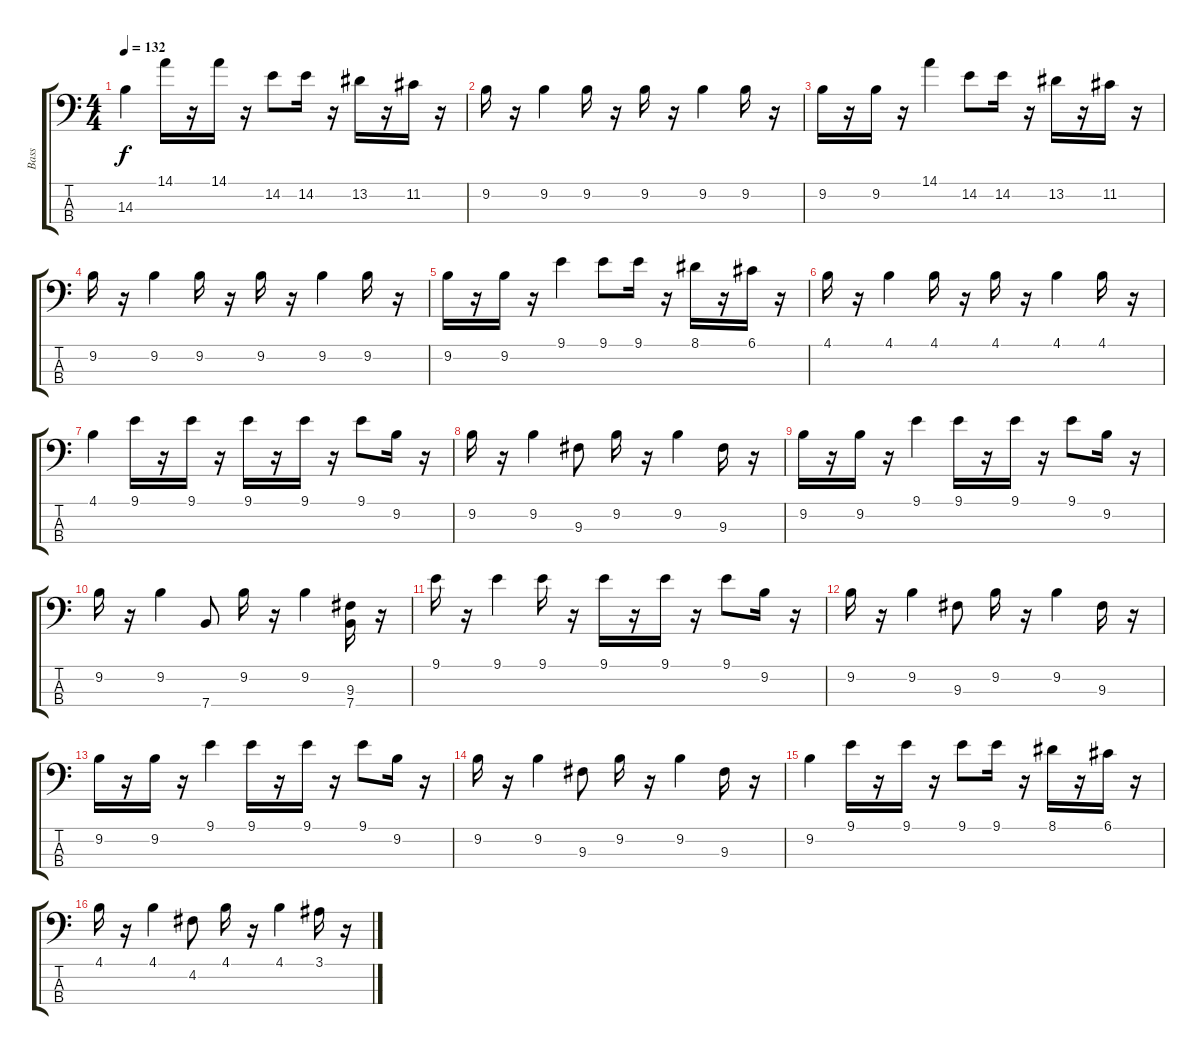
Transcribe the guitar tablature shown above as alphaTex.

\track ("Bass" "Bass") {instrument electricbassfinger}
\staff {score tabs}
\tuning (G2 D2 A1 E1) {hide}
\ts (4 4)
\tempo 132
\clef f4
\ks c
14.3.4{dy f} 14.1.16 r.16 14.1.16 r.16 14.2.8 14.2.16 r.16 13.2.16 r.16 11.2.16 r.16 |
9.2.16 r.16 9.2.4 9.2.16 r.16 9.2.16 r.16 9.2.4 9.2.16 r.16 |
9.2.16 r.16 9.2.16 r.16 14.1.4 14.2.8 14.2.16 r.16 13.2.16 r.16 11.2.16 r.16 |
9.2.16 r.16 9.2.4 9.2.16 r.16 9.2.16 r.16 9.2.4 9.2.16 r.16 |
9.2.16 r.16 9.2.16 r.16 9.1.4 9.1.8 9.1.16 r.16 8.1.16 r.16 6.1.16 r.16 |
4.1.16 r.16 4.1.4 4.1.16 r.16 4.1.16 r.16 4.1.4 4.1.16 r.16 |
4.1.4 9.1.16 r.16 9.1.16 r.16 9.1.16 r.16 9.1.16 r.16 9.1.8 9.2.16 r.16 |
9.2.16 r.16 9.2.4 9.3.8 9.2.16 r.16 9.2.4 9.3.16 r.16 |
9.2.16 r.16 9.2.16 r.16 9.1.4 9.1.16 r.16 9.1.16 r.16 9.1.8 9.2.16 r.16 |
9.2.16 r.16 9.2.4 7.4.8 9.2.16 r.16 9.2.4 (9.3 7.4).16 r.16 |
9.1.16 r.16 9.1.4 9.1.16 r.16 9.1.16 r.16 9.1.16 r.16 9.1.8 9.2.16 r.16 |
9.2.16 r.16 9.2.4 9.3.8 9.2.16 r.16 9.2.4 9.3.16 r.16 |
9.2.16 r.16 9.2.16 r.16 9.1.4 9.1.16 r.16 9.1.16 r.16 9.1.8 9.2.16 r.16 |
9.2.16 r.16 9.2.4 9.3.8 9.2.16 r.16 9.2.4 9.3.16 r.16 |
9.2.4 9.1.16 r.16 9.1.16 r.16 9.1.8 9.1.16 r.16 8.1.16 r.16 6.1.16 r.16 |
4.1.16 r.16 4.1.4 4.2.8 4.1.16 r.16 4.1.4 3.1.16 r.16
